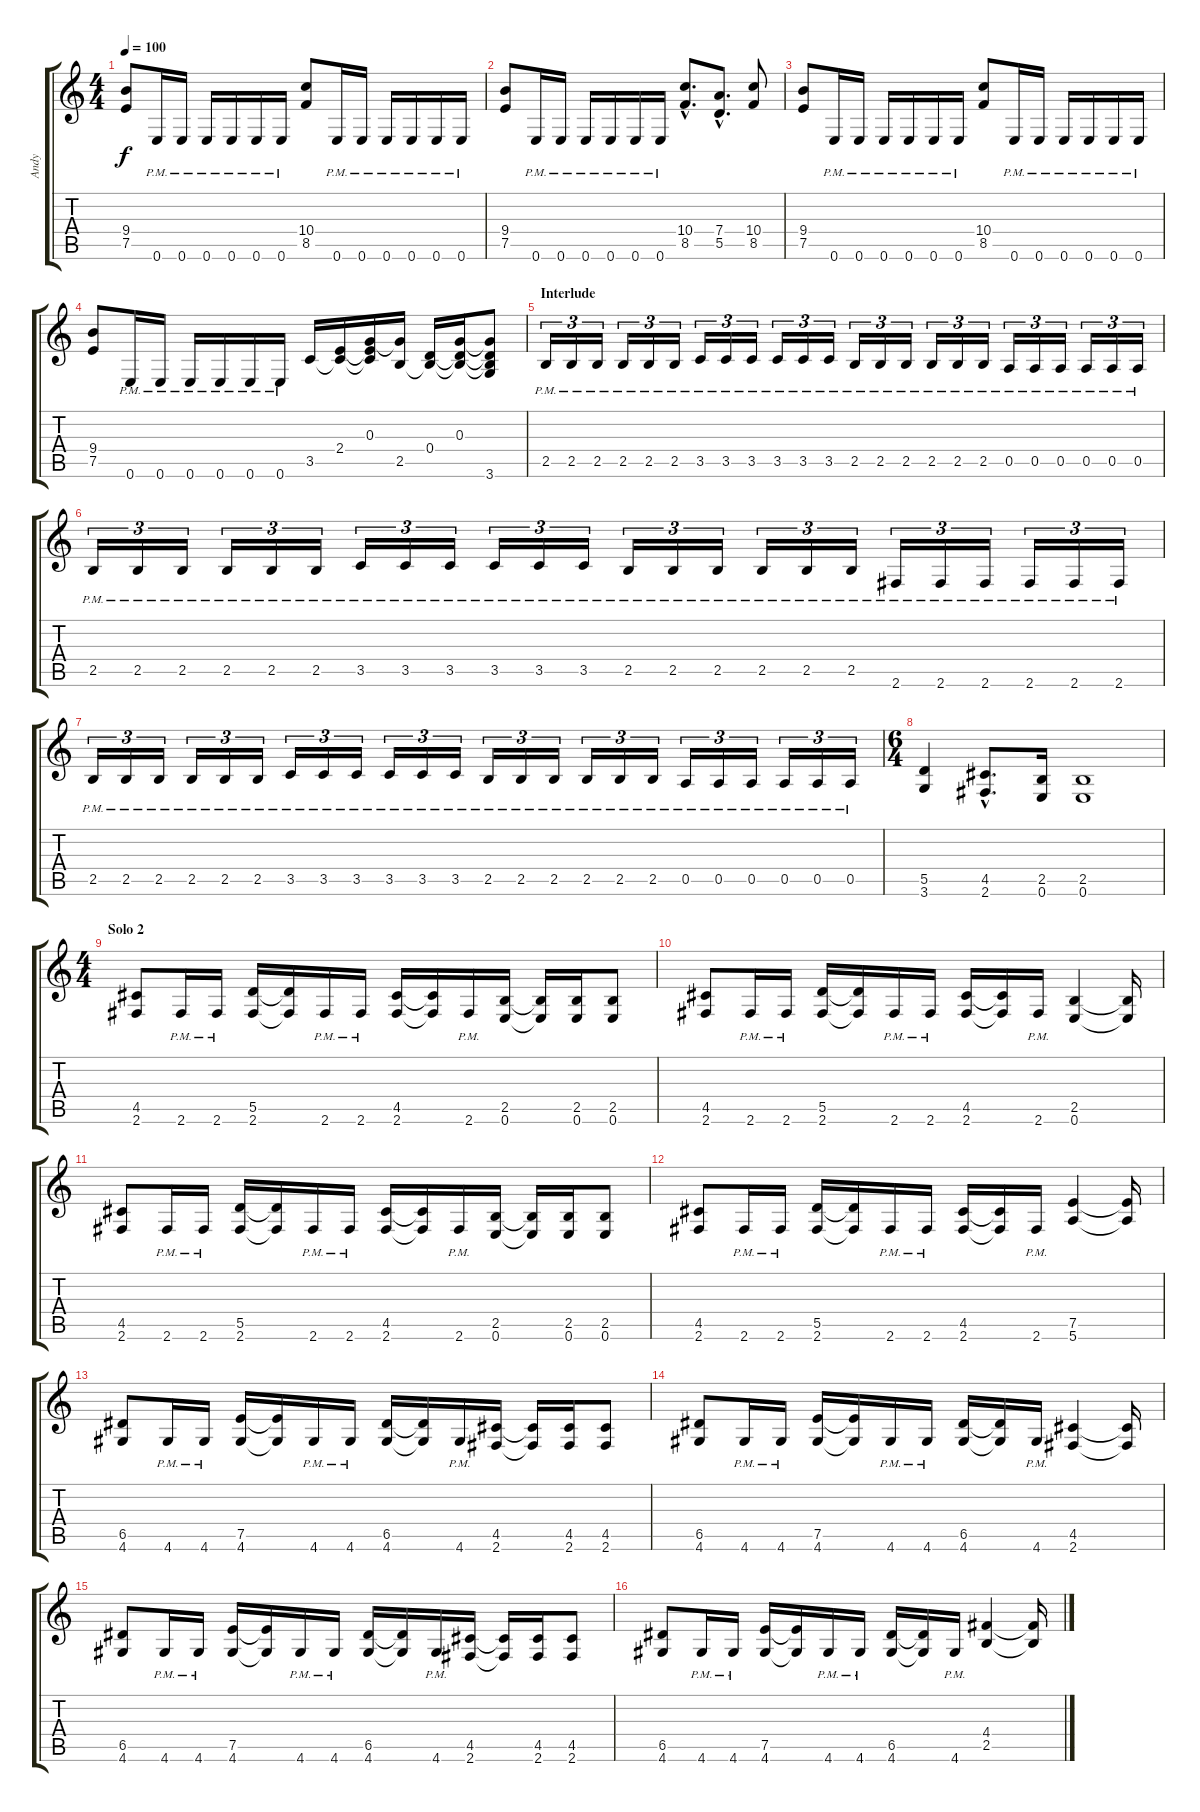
\track ("Andy" "Andy") {instrument distortionguitar}
\staff {score tabs}
\tuning (E4 B3 G3 D3 A2 E2) {hide}
\ts (4 4)
\tempo 100
\clef g2
\ks c
(9.4 7.5).8{dy f} 0.6{pm}.16 0.6{pm}.16 0.6{pm}.16 0.6{pm}.16 0.6{pm}.16 0.6{pm}.16 (10.4 8.5).8 0.6{pm}.16 0.6{pm}.16 0.6{pm}.16 0.6{pm}.16 0.6{pm}.16 0.6{pm}.16 |
(9.4 7.5).8 0.6{pm}.16 0.6{pm}.16 0.6{pm}.16 0.6{pm}.16 0.6{pm}.16 0.6{pm}.16 (10.4{hac} 8.5{hac}).8{d} (7.4{hac} 5.5{hac}).8{d} (10.4 8.5).8 |
(9.4 7.5).8 0.6{pm}.16 0.6{pm}.16 0.6{pm}.16 0.6{pm}.16 0.6{pm}.16 0.6{pm}.16 (10.4 8.5).8 0.6{pm}.16 0.6{pm}.16 0.6{pm}.16 0.6{pm}.16 0.6{pm}.16 0.6{pm}.16 |
(9.4 7.5).8 0.6{pm}.16 0.6{pm}.16 0.6{pm}.16 0.6{pm}.16 0.6{pm}.16 0.6{pm}.16 3.5.16 (2.4 3.5{t}).16 (0.3 2.4{t} 3.5{t}).16 (0.3{t} 2.5).16 (0.4 2.5{t}).16 (0.3 0.4{t} 2.5{t}).16 (0.3{t} 0.4{t} 2.5{t} 3.6).8 |
\section ("" "Interlude")
2.5{pm}.16{tu (3 2)} 2.5{pm}.16{tu (3 2)} 2.5{pm}.16{tu (3 2)} 2.5{pm}.16{tu (3 2)} 2.5{pm}.16{tu (3 2)} 2.5{pm}.16{tu (3 2)} 3.5{pm}.16{tu (3 2)} 3.5{pm}.16{tu (3 2)} 3.5{pm}.16{tu (3 2)} 3.5{pm}.16{tu (3 2)} 3.5{pm}.16{tu (3 2)} 3.5{pm}.16{tu (3 2)} 2.5{pm}.16{tu (3 2)} 2.5{pm}.16{tu (3 2)} 2.5{pm}.16{tu (3 2)} 2.5{pm}.16{tu (3 2)} 2.5{pm}.16{tu (3 2)} 2.5{pm}.16{tu (3 2)} 0.5{pm}.16{tu (3 2)} 0.5{pm}.16{tu (3 2)} 0.5{pm}.16{tu (3 2)} 0.5{pm}.16{tu (3 2)} 0.5{pm}.16{tu (3 2)} 0.5{pm}.16{tu (3 2)} |
2.5{pm}.16{tu (3 2)} 2.5{pm}.16{tu (3 2)} 2.5{pm}.16{tu (3 2)} 2.5{pm}.16{tu (3 2)} 2.5{pm}.16{tu (3 2)} 2.5{pm}.16{tu (3 2)} 3.5{pm}.16{tu (3 2)} 3.5{pm}.16{tu (3 2)} 3.5{pm}.16{tu (3 2)} 3.5{pm}.16{tu (3 2)} 3.5{pm}.16{tu (3 2)} 3.5{pm}.16{tu (3 2)} 2.5{pm}.16{tu (3 2)} 2.5{pm}.16{tu (3 2)} 2.5{pm}.16{tu (3 2)} 2.5{pm}.16{tu (3 2)} 2.5{pm}.16{tu (3 2)} 2.5{pm}.16{tu (3 2)} 2.6{pm}.16{tu (3 2)} 2.6{pm}.16{tu (3 2)} 2.6{pm}.16{tu (3 2)} 2.6{pm}.16{tu (3 2)} 2.6{pm}.16{tu (3 2)} 2.6{pm}.16{tu (3 2)} |
2.5{pm}.16{tu (3 2)} 2.5{pm}.16{tu (3 2)} 2.5{pm}.16{tu (3 2)} 2.5{pm}.16{tu (3 2)} 2.5{pm}.16{tu (3 2)} 2.5{pm}.16{tu (3 2)} 3.5{pm}.16{tu (3 2)} 3.5{pm}.16{tu (3 2)} 3.5{pm}.16{tu (3 2)} 3.5{pm}.16{tu (3 2)} 3.5{pm}.16{tu (3 2)} 3.5{pm}.16{tu (3 2)} 2.5{pm}.16{tu (3 2)} 2.5{pm}.16{tu (3 2)} 2.5{pm}.16{tu (3 2)} 2.5{pm}.16{tu (3 2)} 2.5{pm}.16{tu (3 2)} 2.5{pm}.16{tu (3 2)} 0.5{pm}.16{tu (3 2)} 0.5{pm}.16{tu (3 2)} 0.5{pm}.16{tu (3 2)} 0.5{pm}.16{tu (3 2)} 0.5{pm}.16{tu (3 2)} 0.5{pm}.16{tu (3 2)} |
\ts (6 4)
(5.5 3.6).4 (4.5{hac} 2.6{hac}).8{d} (2.5 0.6).16 (2.5 0.6).1 |
\ts (4 4)
\section ("" "Solo 2")
(4.5 2.6).8 2.6{pm}.16 2.6{pm}.16 (5.5 2.6).16 (5.5{t} 2.6{t}).16 2.6{pm}.16 2.6{pm}.16 (4.5 2.6).16 (4.5{t} 2.6{t}).16 2.6{pm}.16 (2.5 0.6).16 (2.5{t} 0.6{t}).16 (2.5 0.6).16 (2.5 0.6).8 |
(4.5 2.6).8 2.6{pm}.16 2.6{pm}.16 (5.5 2.6).16 (5.5{t} 2.6{t}).16 2.6{pm}.16 2.6{pm}.16 (4.5 2.6).16 (4.5{t} 2.6{t}).16 2.6{pm}.16 (2.5 0.6).4 (2.5{t} 0.6{t}).16 |
(4.5 2.6).8 2.6{pm}.16 2.6{pm}.16 (5.5 2.6).16 (5.5{t} 2.6{t}).16 2.6{pm}.16 2.6{pm}.16 (4.5 2.6).16 (4.5{t} 2.6{t}).16 2.6{pm}.16 (2.5 0.6).16 (2.5{t} 0.6{t}).16 (2.5 0.6).16 (2.5 0.6).8 |
(4.5 2.6).8 2.6{pm}.16 2.6{pm}.16 (5.5 2.6).16 (5.5{t} 2.6{t}).16 2.6{pm}.16 2.6{pm}.16 (4.5 2.6).16 (4.5{t} 2.6{t}).16 2.6{pm}.16 (7.5 5.6).4 (7.5{t} 5.6{t}).16 |
(6.5 4.6).8 4.6{pm}.16 4.6{pm}.16 (7.5 4.6).16 (7.5{t} 4.6{t}).16 4.6{pm}.16 4.6{pm}.16 (6.5 4.6).16 (6.5{t} 4.6{t}).16 4.6{pm}.16 (4.5 2.6).16 (4.5{t} 2.6{t}).16 (4.5 2.6).16 (4.5 2.6).8 |
(6.5 4.6).8 4.6{pm}.16 4.6{pm}.16 (7.5 4.6).16 (7.5{t} 4.6{t}).16 4.6{pm}.16 4.6{pm}.16 (6.5 4.6).16 (6.5{t} 4.6{t}).16 4.6{pm}.16 (4.5 2.6).4 (4.5{t} 2.6{t}).16 |
(6.5 4.6).8 4.6{pm}.16 4.6{pm}.16 (7.5 4.6).16 (7.5{t} 4.6{t}).16 4.6{pm}.16 4.6{pm}.16 (6.5 4.6).16 (6.5{t} 4.6{t}).16 4.6{pm}.16 (4.5 2.6).16 (4.5{t} 2.6{t}).16 (4.5 2.6).16 (4.5 2.6).8 |
(6.5 4.6).8 4.6{pm}.16 4.6{pm}.16 (7.5 4.6).16 (7.5{t} 4.6{t}).16 4.6{pm}.16 4.6{pm}.16 (6.5 4.6).16 (6.5{t} 4.6{t}).16 4.6{pm}.16 (4.4 2.5).4 (4.4{t} 2.5{t}).16
